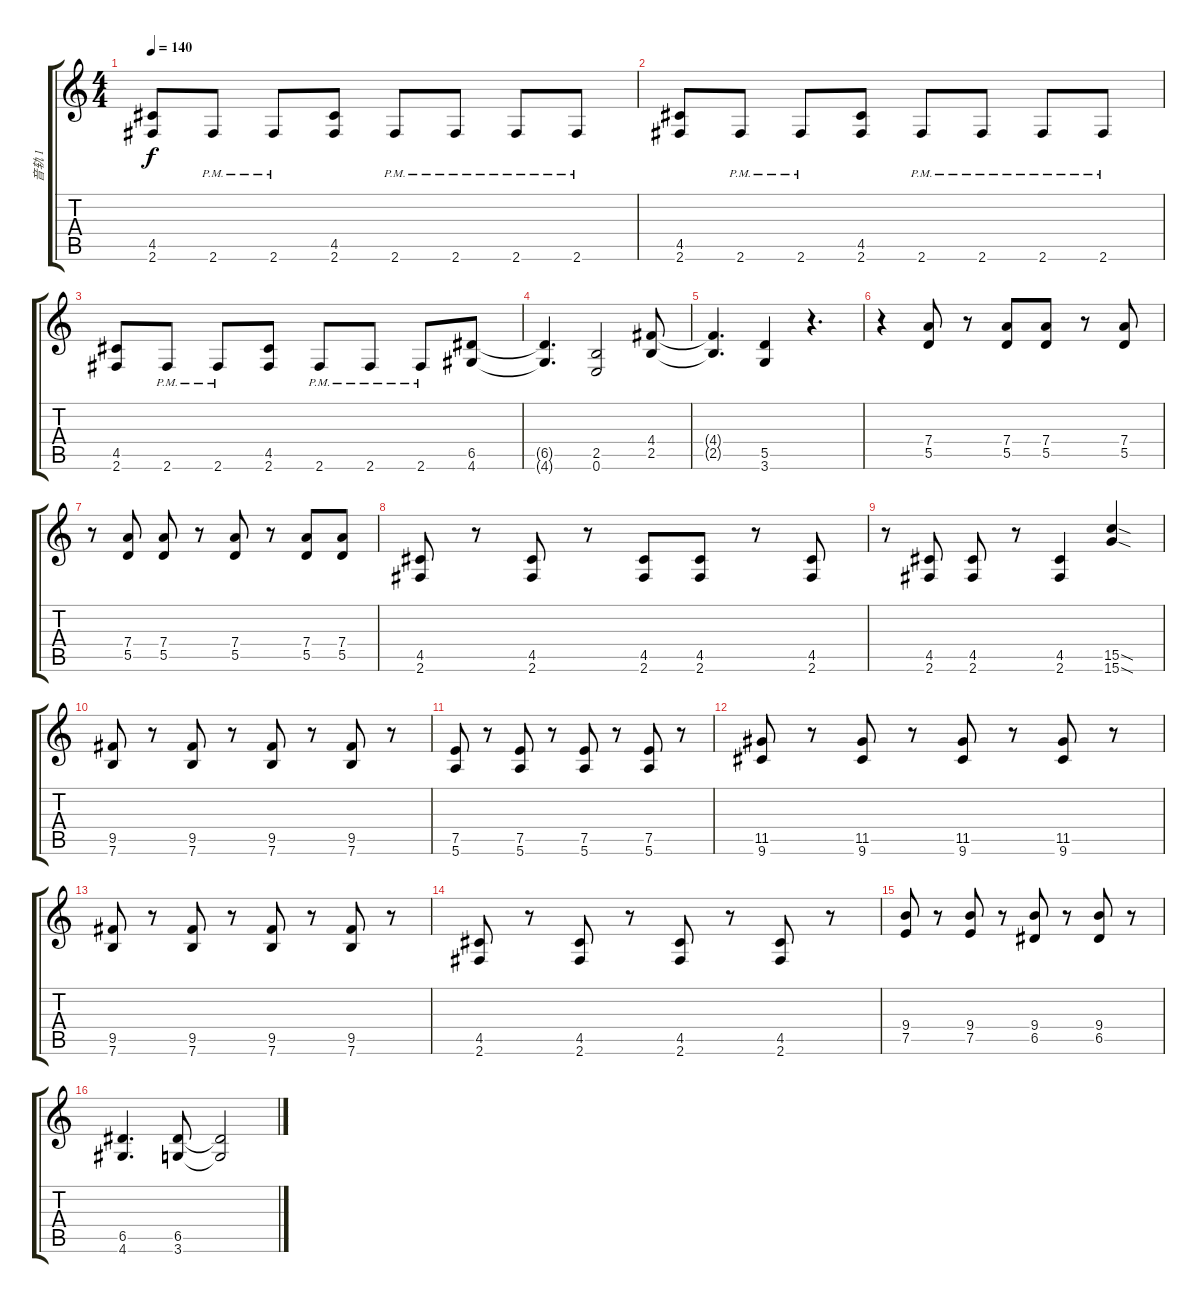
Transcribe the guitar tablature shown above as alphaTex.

\track ("音轨 1" "音轨 1") {instrument distortionguitar}
\staff {score tabs}
\tuning (E4 B3 G3 D3 A2 E2) {hide}
\ts (4 4)
\tempo 140
\clef g2
\ks c
(4.5 2.6).8{dy f} 2.6{pm}.8 2.6{pm}.8 (4.5 2.6).8 2.6{pm}.8 2.6{pm}.8 2.6{pm}.8 2.6{pm}.8 |
(4.5 2.6).8 2.6{pm}.8 2.6{pm}.8 (4.5 2.6).8 2.6{pm}.8 2.6{pm}.8 2.6{pm}.8 2.6{pm}.8 |
(4.5 2.6).8 2.6{pm}.8 2.6{pm}.8 (4.5 2.6).8 2.6{pm}.8 2.6{pm}.8 2.6{pm}.8 (6.5 4.6).8 |
(6.5{t} 4.6{t}).4{d} (2.5 0.6).2 (4.4 2.5).8 |
(4.4{t} 2.5{t}).4{d} (5.5 3.6).4 r.4{d} |
r.4 (7.4 5.5).8 r.8 (7.4 5.5).8 (7.4 5.5).8 r.8 (7.4 5.5).8 |
r.8 (7.4 5.5).8 (7.4 5.5).8 r.8 (7.4 5.5).8 r.8 (7.4 5.5).8 (7.4 5.5).8 |
(4.5 2.6).8 r.8 (4.5 2.6).8 r.8 (4.5 2.6).8 (4.5 2.6).8 r.8 (4.5 2.6).8 |
r.8 (4.5 2.6).8 (4.5 2.6).8 r.8 (4.5 2.6).4 (15.5{sod} 15.6{sod}).4 |
(9.5 7.6).8 r.8 (9.5 7.6).8 r.8 (9.5 7.6).8 r.8 (9.5 7.6).8 r.8 |
(7.5 5.6).8 r.8 (7.5 5.6).8 r.8 (7.5 5.6).8 r.8 (7.5 5.6).8 r.8 |
(11.5 9.6).8 r.8 (11.5 9.6).8 r.8 (11.5 9.6).8 r.8 (11.5 9.6).8 r.8 |
(9.5 7.6).8 r.8 (9.5 7.6).8 r.8 (9.5 7.6).8 r.8 (9.5 7.6).8 r.8 |
(4.5 2.6).8 r.8 (4.5 2.6).8 r.8 (4.5 2.6).8 r.8 (4.5 2.6).8 r.8 |
(9.4 7.5).8 r.8 (9.4 7.5).8 r.8 (9.4 6.5).8 r.8 (9.4 6.5).8 r.8 |
(6.5 4.6).4{d} (6.5 3.6).8 (6.5{t} 3.6{t}).2
